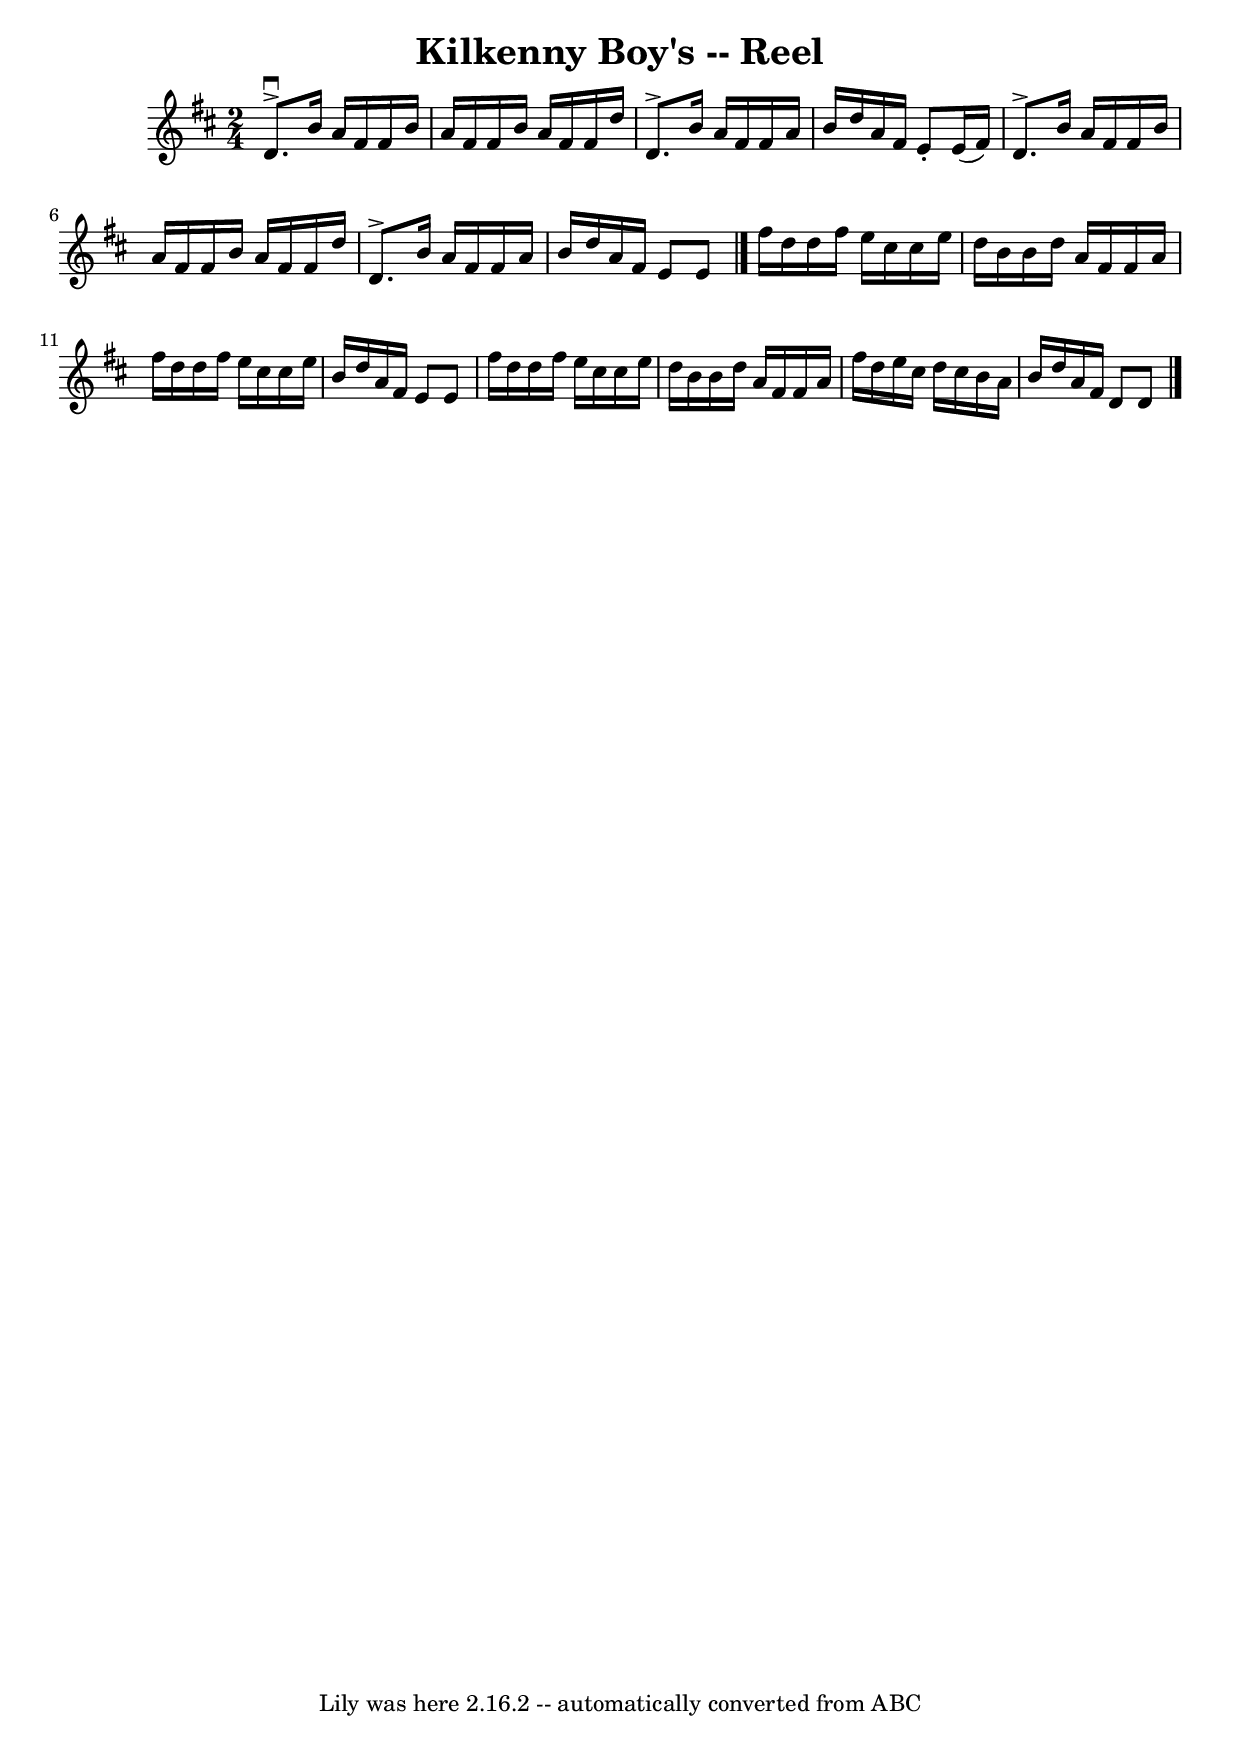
\version "2.7.40"
\include "Mammoth.ily"
\header {
	%% book = "Ryan's Mammoth Collection"
	crossRefNumber = "1"
	footnotes = "\\\\166 =FF=20"
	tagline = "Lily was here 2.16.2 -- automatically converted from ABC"
	title = "Kilkenny Boy's -- Reel"
}
voicedefault =  {
\set Score.defaultBarType = "empty"

\time 2/4 \key d \major d'8.^\downbow^\accent b'16 a'16 fis'16    
fis'16 b'16    |
 a'16 fis'16 fis'16 b'16 a'16 fis'16 
 fis'16 d''16    |
 d'8.^\accent b'16 a'16 fis'16    
fis'16 a'16    |
 b'16 d''16 a'16 fis'16 e'8 -. e'16 (
 fis'16)   |
 d'8.^\accent b'16 a'16 fis'16 fis'16  
 b'16    |
 a'16 fis'16 fis'16 b'16 a'16 fis'16    
fis'16 d''16    |
 d'8.^\accent b'16 a'16 fis'16 fis'16  
 a'16    |
 b'16 d''16 a'16 fis'16 e'8 e'8    \bar "|." 
 fis''16 d''16 d''16 fis''16 e''16 cis''16 cis''16    
e''16    |
 d''16 b'16 b'16 d''16 a'16 fis'16 fis'16  
 a'16    |
 fis''16 d''16 d''16 fis''16 e''16 cis''16   
 cis''16 e''16    |
 b'16 d''16 a'16 fis'16 e'8 e'8   
 |
 fis''16 d''16 d''16 fis''16 e''16 cis''16    
cis''16 e''16    |
 d''16 b'16 b'16 d''16 a'16 fis'16 
 fis'16 a'16    |
 fis''16 d''16 e''16 cis''16 d''16   
 cis''16 b'16 a'16    |
 b'16 d''16 a'16 fis'16 d'8   
 d'8    \bar "|."   
}

\score{
    <<

	\context Staff="default"
	{
	    \voicedefault 
	}

    >>
	\layout {
	}
	\midi {}
}
